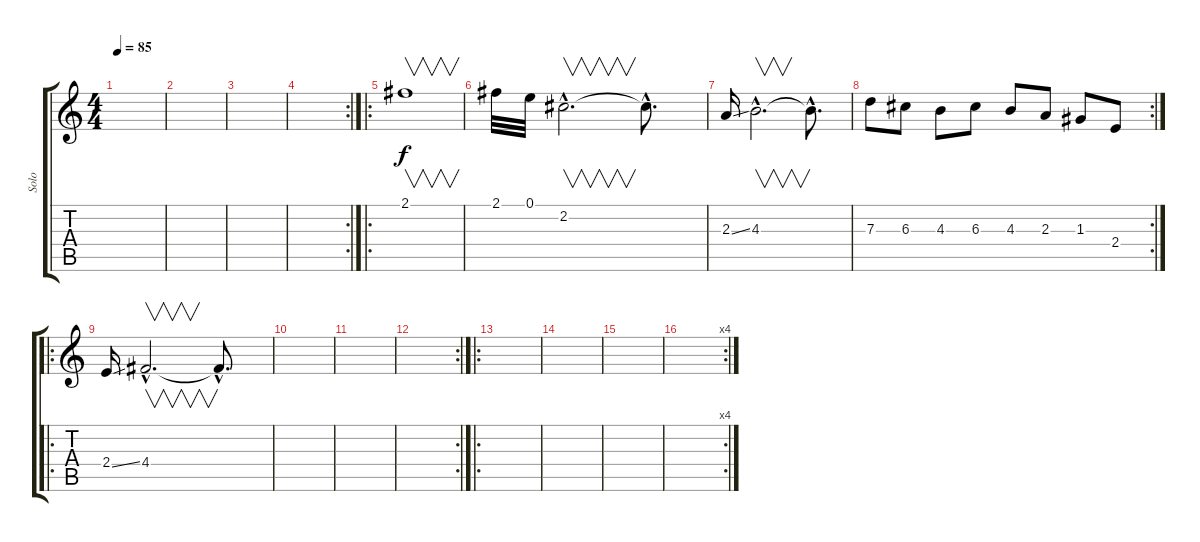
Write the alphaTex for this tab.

\track ("Solo" "Solo") {instrument distortionguitar}
\staff {score tabs}
\tuning (E4 B3 G3 D3 A2 D2) {hide}
\ts (4 4)
\tempo 85
\clef g2
\ks c
|
|
|
\rc 2
|
\ro
2.1.1{v} |
2.1.32 0.1.32 2.2{hac}.2{v d} 2.2{hac t}.8{d} |
2.3{ss}.16 4.3{hac}.2{v d} 4.3{hac t}.8{d} |
\rc 2
7.3.8 6.3.8 4.3.8 6.3.8 4.3.8 2.3.8 1.3.8 2.4.8 |
\ro
2.4{ss}.16 4.4{hac}.2{v d volume 0} 4.4{hac t}.8{d} |
|
|
\rc 2
|
\ro
|
|
|
\rc 4
